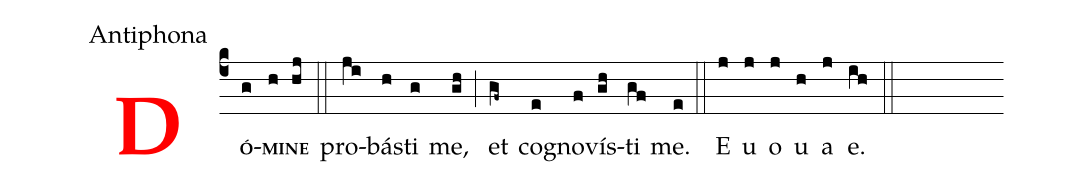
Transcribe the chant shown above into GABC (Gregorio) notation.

office-part: Antiphona;
%%
<v>\bf\textcolor{red}{D}</v><v>\bf\scriptsize{Ó}</v>(c4g)<v>\bf\scriptsize{MI}</v>(h)<v>\bf\scriptsize{NE}</v>(hj) (::)
pro(ji)bás(h)ti(g) me,(gh) (;) et(gf~) cog(e)no(f)vís(gh)ti(gf) me.(e) (::) E(j) u(j) o(j) u(h) a(j) e.(ih) (::)
